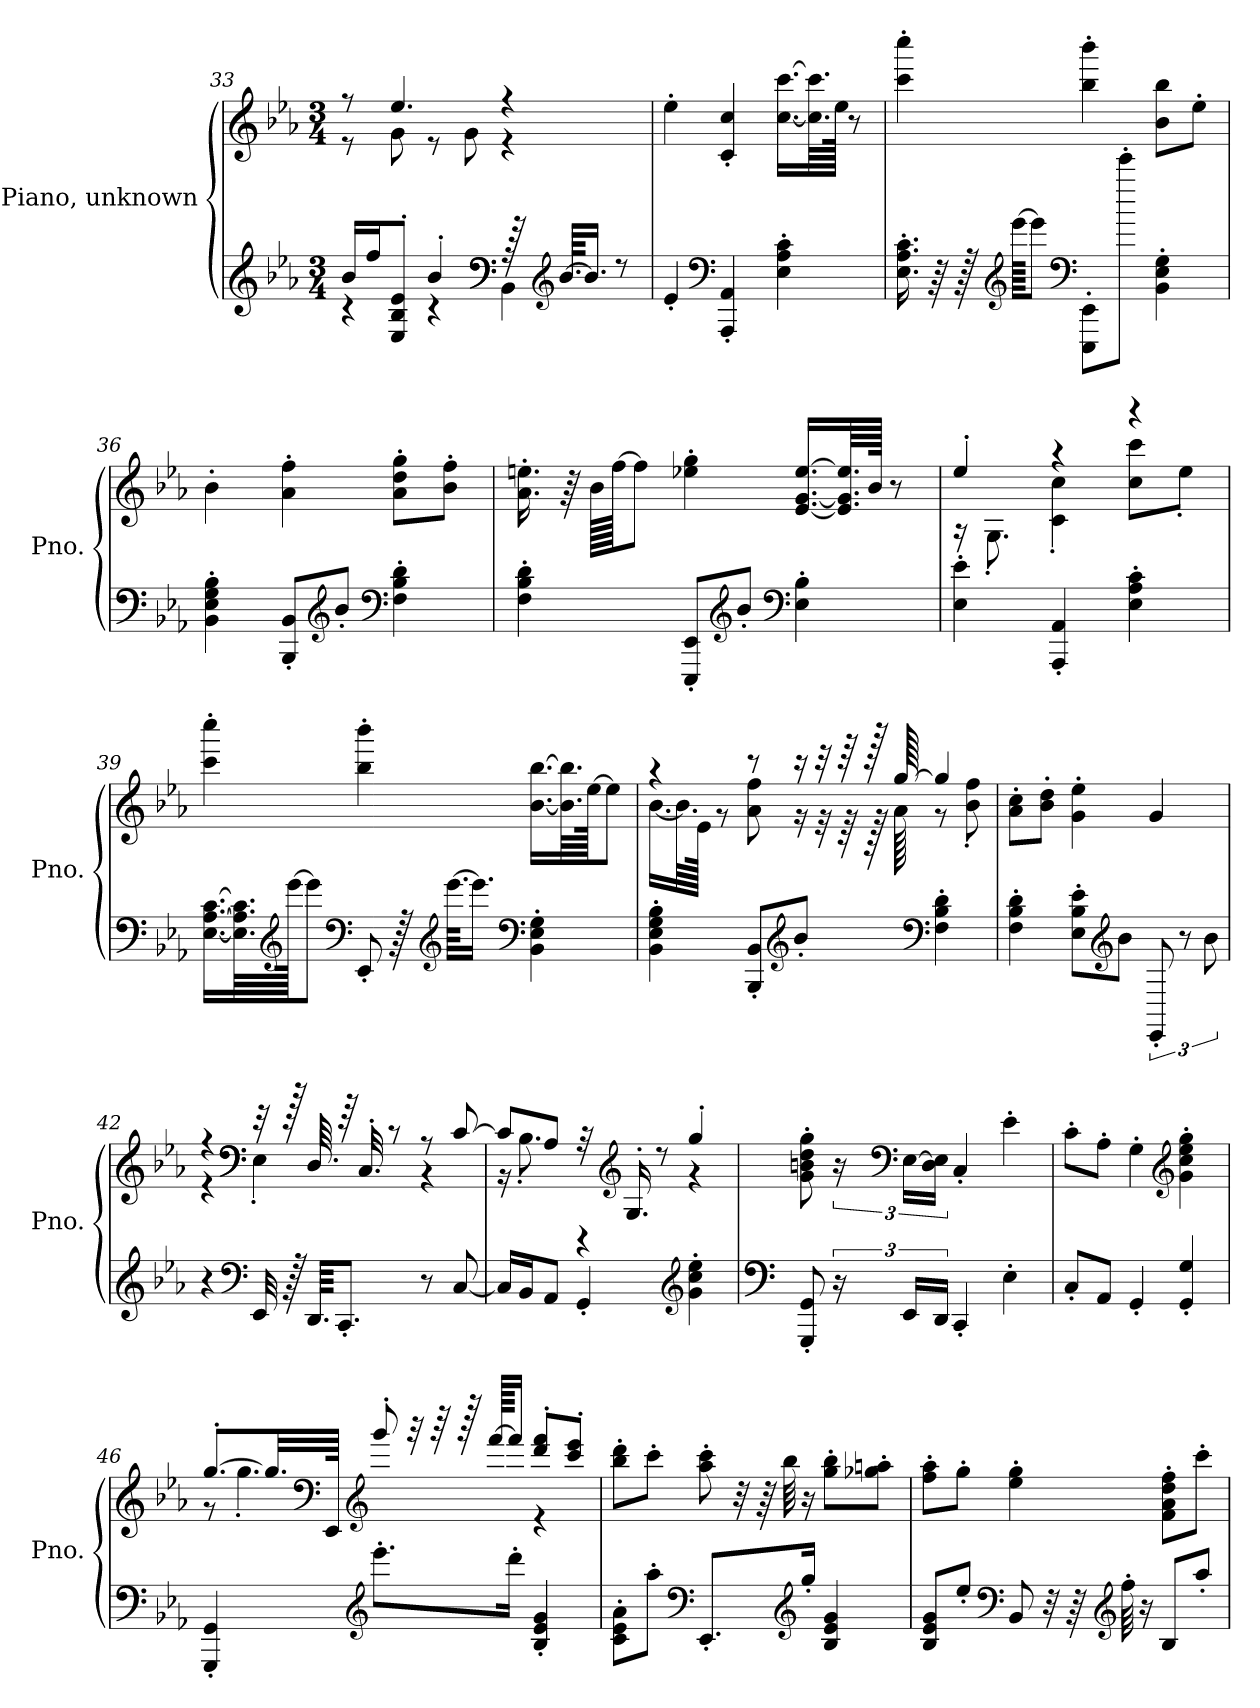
**kern	**kern
*part1	*part1
*staff2	*staff1
*I"Piano, unknown	*
*I'Pno.	*
!!LO:LB:g=z
*clefG2	*clefG2
*k[b-e-a-]	*k[b-e-a-]
*M3/4	*M3/4
=33	=33
*^	*^
16b-/LL	4r	8r	8r
16ff/J	.	.	.
8E-/' 8B-/' 8e-/'J	.	4.ee-/	8g\
4b-'/	4r	.	8r
.	.	.	8g\
*clefF4	*	*	*
128r	4BB-\	4r	4r
*clefG2	*	*	*
[64.b-/KKLL	.	.	.
16.b-/JJ]	.	.	.
8r	.	.	.
*v	*v	*	*
*	*v	*v
=34	=34
4e-'/	4ee-'\
*clefF4	*
4AAA-/' 4AA-/'	4c/' 4cc/'
4E-\' 4A-\' 4c\'	[16.cc\ [16.ccc\LL
.	64.cc\] 64.ccc\]LL
.	128ee-\JJJJk
.	8r
=35	=35
16.E-\' 16.A-\' 16.c\'	4ccc\' 4cccc\'
64r	.
128r	.
*clefG2	*
[128eee-\KKKKL	.
8eee-\J]	.
*clefF4	*
8EEE-\' 8EE-\'L	4bb-\' 4bbb-\'
8eee-'\J	.
4BB-\' 4E-\' 4G\'	8b-\ 8bb-\L
.	8ee-'\J
!!LO:LB:g=z
=36	=36
4BB-\' 4E-\' 4G\' 4B-\'	4b-'\
8BBB-/' 8BB-/'L	4a-\' 4ff\'
*clefG2	*
8b-'/J	.
*clefF4	*
4F\' 4B-\' 4d\'	8a-\' 8dd\' 8gg\'L
.	8b-\' 8ff\'J
=37	=37
4F\' 4B-\' 4d\'	16.a-\' 16.een\'
.	64r
.	128b-\LLLLL
.	[128ff\JJJJ
.	8ff\J]
8EEE-/' 8EE-/'L	4ee-X\' 4gg\'
*clefG2	*
8b-'/J	.
*clefF4	*
4E-\' 4B-\'	[16.e-/ [16.g/ [16.ee-/LL
.	64.e-/] 64.g/] 64.ee-/]LL
.	128b-/JJJJk
.	8r
=38	=38
*	*^
4E-\' 4e-\'	4ee-'/	16r
.	.	8.G'\
4AAA-/' 4AA-/'	4r	4c\' 4cc\'
4E-\' 4A-\' 4c\'	4r	8cc\ 8ccc\L
.	.	8ee-'\J
*	*v	*v
!!LO:LB:g=z
=39	=39
[16.E-\ [16.A-\ [16.c\LL	4ccc\' 4cccc\'
64.E-\] 64.A-\] 64.c\]LL	.
*clefG2	*
[128eee-\JJJK	.
8eee-\J]	.
*clefF4	*
8EE-'/	4bb-\' 4bbb-\'
128r	.
*clefG2	*
[64.eee-\KKLL	.
16.eee-\JJ]	.
*clefF4	*
4BB-\' 4E-\' 4G\'	[16.b-\ [16.bb-\LL
.	64.b-\] 64.bb-\]LL
.	[128ee-\JJJK
.	8ee-\J]
=40	=40
*	*^
4BB-\' 4E-\' 4G\' 4B-\'	4r	[16.b-\LL
.	.	64.b-\LL]
.	.	128e-\JJJJk
.	.	8r
8BBB-/' 8BB-/'L	8r	8a-\ 8ff\
*clefG2	*	*
8b-'/J	16r	16r
.	32r	32r
.	64r	64r
.	128r	128r
.	[128gg/	128a-\
*clefF4	*	*
4F\' 4B-\' 4d\'	4gg/]	8r
.	.	8b-\' 8ff\'
*	*v	*v
!!LO:LB:g=z
=41	=41
4F\' 4B-\' 4d\'	8a-\' 8cc\'L
.	8b-\' 8dd\'J
8E-\' 8B-\' 8e-\'L	4g\' 4ee-\'
*clefG2	*
8b-\J	.
12EE-'/	4g/
12r	.
12b-\	.
=42	=42
*	*^
4r	4r	4r
*clefF4	*clefF4	*
32EE-/	32r	4E-'\
128r	128r	.
64.DD/KKKL	64.D/	.
8.CC'/J	64r	.
.	32.C'/	.
.	8r	.
8r	8r	4r
[8C/	[8c/	.
=43	=43	=43
16C/LL]	8c/L]	16r
16BB-/J	.	8.B-'\
8AA-/J	8A-/J	.
4GG'/	32r	4r
*	*clefG2	*
.	16.G'/	.
.	8r	.
*clefG2	*	*
4g\' 4cc\' 4ee-\'	4gg'/	4r
*	*v	*v
!!LO:LB:g=z
=44	=44
*clefF4	*
8GGG/' 8GG/'	8g\' 8bn\' 8dd\' 8gg\'
24r	24r
*	*clefF4
24EE-/LL	[24E-\LL
24DD/JJ	24D\ 24E-\]JJ
4CC'/	4C'/
4E-'\	4e-'\
=45	=45
8C'/L	8c'\L
8AA-/J	8A-'\J
4GG'/	4G'\
*	*clefG2
4GG/' 4G/'	4g\' 4cc\' 4ee-\' 4gg\'
=46	=46
*	*^
4GGG/' 4GG/'	[8.gg'/L	8r
.	.	4.gg'\
.	32.gg/LL]	.
*	*clefF4	*
.	64EE-/JJJk	.
*clefG2	*clefG2	*
8.eee-'\L	8ggg'/	.
.	32r	.
.	64r	.
.	128r	.
.	[128fff/KKKLL	.
16ddd'\Jk	16fff/JJ]	.
4B-/' 4e-/' 4g/'	8ddd/' 8fff/'L	4r
.	8ccc/' 8eee-/'J	.
*	*v	*v
!!LO:PB:g=z
=47	=47
8c\' 8e-\' 8a-\'L	8bb-\' 8ddd\'L
8aa-'\J	8ccc'\J
*clefF4	*
8.EE-'/L	8aa-\' 8ccc\'
.	32r
.	64r
.	64bb-\
*clefG2	*
16gg'/Jk	16r
4B-/ 4e-/ 4g/	8gg\' 8bb-\'L
.	8gg-X\' 8aan\'J
=48	=48
8B-/ 8e-/ 8g/L	8ff\' 8aa-\'L
8ee-'/J	8gg'\J
*clefF4	*
8BB-/	4ee-\' 4gg\'
32r	.
64r	.
*clefG2	*
64ff'\	.
16r	.
8B-/L	8f\' 8a-\' 8dd\' 8ff\'L
8aa-'/J	8ccc'\J
=	=
*-	*-
